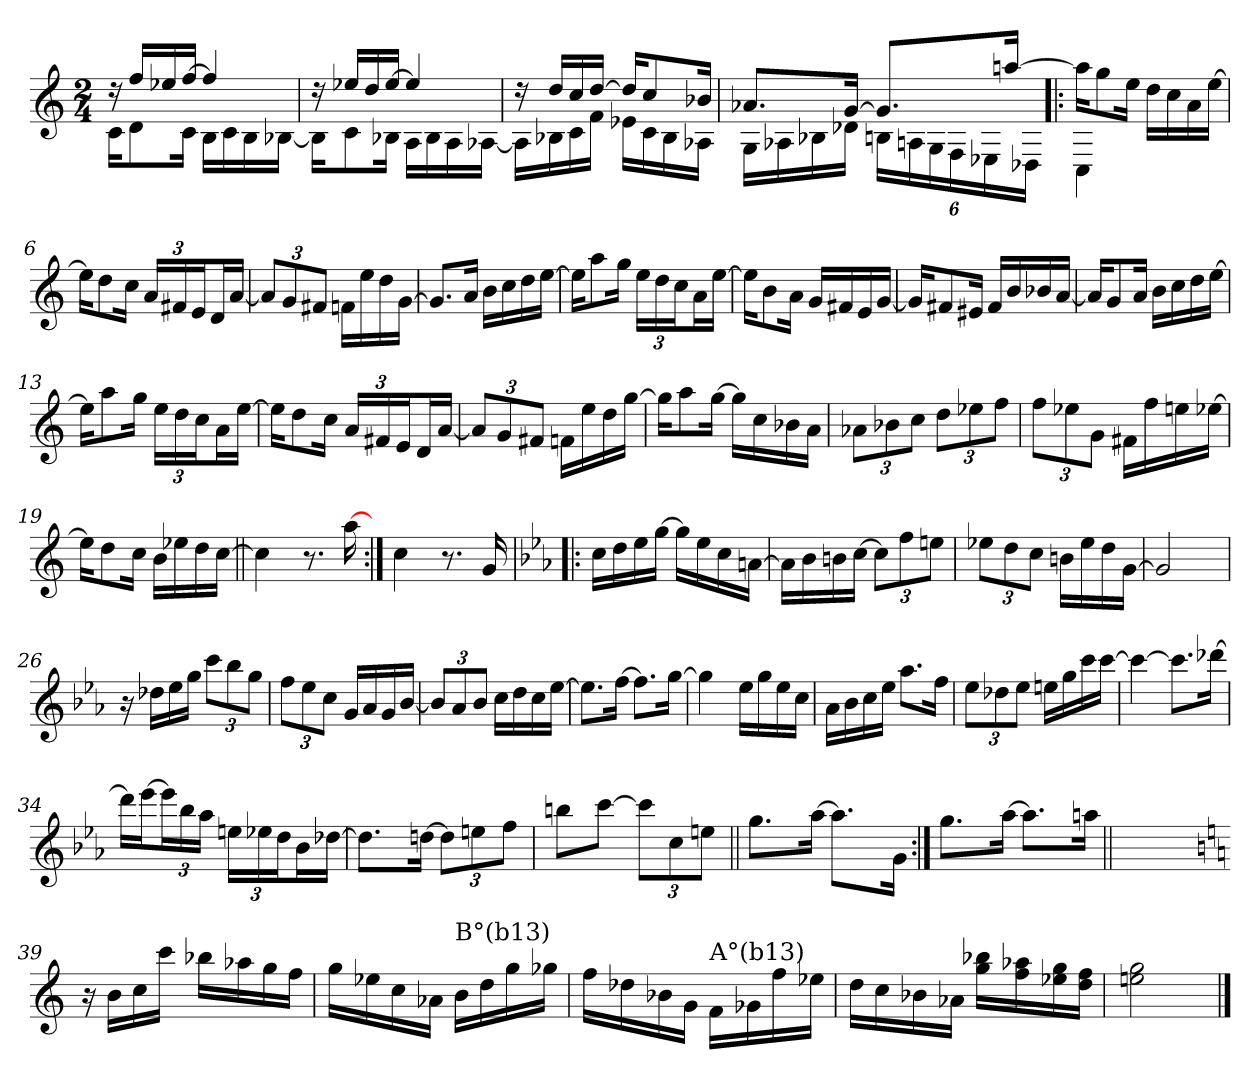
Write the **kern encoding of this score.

**kern
*part1
*staff1
*clefG2
*k[]
*C:
*M2/4
=1
*^
16rdd	16c\KL
16ff/LL	8d\
16ee-X/	.
[>16ff/JJ	16c\Jk
4ff/]	16B\LL
.	16c\
.	16B\
.	[<16B-X\JJ
=2	=2
16rdd	16B-\KL]
16ee-X/LL	8c\
16dd/	.
[>16ee-/JJ	16B-X\Jk
4ee-/]	16A\LL
.	16B-\
.	16A\
.	[<16A-X\JJ
=3	=3
16rdd	16A-\LL]
16dd/LL	16B-X\
16cc/	16c\
[>16dd/JJ	16f\JJ
16dd/KL]	16e-X\LL
8cc/	16c\
.	16B-\
16b-X/Jk	16A-X\JJ
!!LO:LB:g=z	!!
=4	=4
8.a-X/L	16G\LL
.	16A-X\
.	16B-X\
[>16g/Jk	16d-X\JJ
8.g/L]	24Bn\LL
.	24An\
.	24G\
.	24F\
.	24E-X\
[>16aan/Jk	.
.	24D-X\JJ
=5!|:	=5!|:
16aa\KL]	4C\
8gg\	.
16ee\Jk	.
16dd\LL	4ryy
16cc\	.
16a\	.
[<16ee\JJ	.
*v	*v
=6
16ee\KL]
8dd\
16cc\Jk
24a/LL
24f#X/
24e/J
16d/L
[16a/JJ
=7
12a/L]
12g/
12f#X/J
16fn\LL
16ee\
16dd\
[16g\JJ
!!LO:LB:g=z
=8
8.g/L]
16a/Jk
16b\LL
16cc\
16dd\
[16ee\JJ
=9
16ee\KL]
8aa\
16gg\Jk
24ee\LL
24dd\
24cc\J
16a\L
[16ee\JJ
=10
16ee\KL]
8b\
16a\Jk
16g/LL
16f#X/
16e/
[16g/JJ
=11
16g/KL]
8f#X/
16e#X/Jk
16f#/LL
16b/
16b-X/
[16a/JJ
!!LO:LB:g=z
=12
16a/KL]
8g/
16a/Jk
16b\LL
16cc\
16dd\
[16ee\JJ
=13
16ee\KL]
8aa\
16gg\Jk
24ee\LL
24dd\
24cc\J
16a\L
[16ee\JJ
=14
16ee\KL]
8dd\
16cc\Jk
24a/LL
24f#X/
24e/J
16d/L
[16a/JJ
=15
12a/L]
12g/
12f#X/J
16fn\LL
16ee\
16dd\
[16gg\JJ
!!LO:LB:g=z
=16
16gg\KL]
8aa\
[16gg\Jk
16gg\LL]
16cc\
16b-X\
16a\JJ
=17
12a-X\L
12b-X\
12cc\J
12dd\L
12ee-X\
12ff\J
=18
12ff\L
12ee-X\
12g\J
16f#X\LL
16ff\
16een\
[16ee-X\JJ
=19
16ee-\KL]
8dd\
16cc\Jk
16b\LL
16ee-X\
16dd\
[16cc\JJ
!!LO:LB:g=z
=20||
4cc\]
8.r
[16aa\
=21:|!
4cc\
8.r
16g/
=22!|:
*k[b-e-a-]
*E-:
16cc\LL
16dd\
16ee-\
[16gg\JJ
16gg\LL]
16ee-\
16cc\
[16an\JJ
=23
16a\LL]
16b-\
16bn\
[16cc\JJ
12cc\L]
12ff\
12een\J
!!LO:LB:g=z
=24
12ee-X\L
12dd\
12cc\J
16bn\LL
16ee-\
16dd\
[16g\JJ
=25
2g/]
=26
16r
16dd-X\LL
16ee-\
16gg\JJ
12ccc\L
12bb-\
12gg\J
=27
12ff\L
12ee-\
12cc\J
16g/LL
16a-/
16g/
[16b-/JJ
!!LO:LB:g=z
=28
12b-/L]
12a-/
12b-/J
16cc\LL
16dd\
16cc\
[16ee-\JJ
=29
8.ee-\L]
[16ff\Jk
8.ff\L]
[16gg\Jk
=30
4gg\]
16ee-\LL
16gg\
16ee-\
16cc\JJ
=31
16a-\LL
16b-\
16cc\
16ee-\JJ
8.aa-\L
16ff\Jk
!!LO:LB:g=z
=32
12ee-\L
12dd-X\
12ee-\J
16een\LL
16gg\
16ccc\
[16ccc\JJ
=33
4ccc\_
8.ccc\L]
[16ddd-X\Jk
=34
16ddd-\LL]
[16eee-\J
24eee-\L]
24bb-\
24aa-\JJ
24een\LL
24ee-X\
24dd\J
16b-\L
[16dd-X\JJ
=35
*^
8.dd-\L]	16ryy
.	16ryy
.	16ryy
[>16ddn\Jk	16ryy
12dd\L]	16ryy
.	16ryy
12een\	.
.	16ryy
12ff\J	.
.	16ryy
!!LO:PB:g=z	!!
=36	=36
8bbn\L	16ryy
.	16ryy
[>8ccc\J	16ryy
.	16ryy
12ccc\L]	16ryy
.	16ryy
12cc\	.
.	16ryy
12een\J	.
.	16ryy
=37||	=37||
8.gg\L	16ryy
.	16ryy
.	16ryy
[>16aa-\Jk	16ryy
8.aa-\L]	16ryy
.	16ryy
.	16ryy
16g\Jk	16ryy
=38:|!	=38:|!
8.gg\L	16ryy
.	16ryy
.	16ryy
[>16aa-\Jk	16ryy
8.aa-\L]	16ryy
.	16ryy
.	16ryy
16aan\Jk	16ryy
*v	*v
=38X1||
*stria0
2ryy
!!LO:LB:g=z
=39-
*stria5
*k[]
*C:
16r
16b\LL
16cc\
16ccc\JJ
16bb-X\LL
16aa-X\
16gg\
16ff\JJ
=40
16gg\LL
16ee-X\
16cc\
16a-X\JJ
!LO:TX:a:t=B°(b13)
16b\LL
16dd\
16gg\
16gg-X\JJ
=41
16ff\LL
16dd-X\
16b-X\
16g\JJ
!LO:TX:a:t=A°(b13)
16f\LL
16g-X\
16ff\
16ee-X\JJ
!!LO:LB:g=z
=42
16dd\LL
16cc\
16b-X\
16a-X\JJ
16gg\ 16bb-X\LL
16ff\ 16aa-X\
16ee-X\ 16gg\
16dd\ 16ff\JJ
=43
2een\ 2gg\
==
*-
